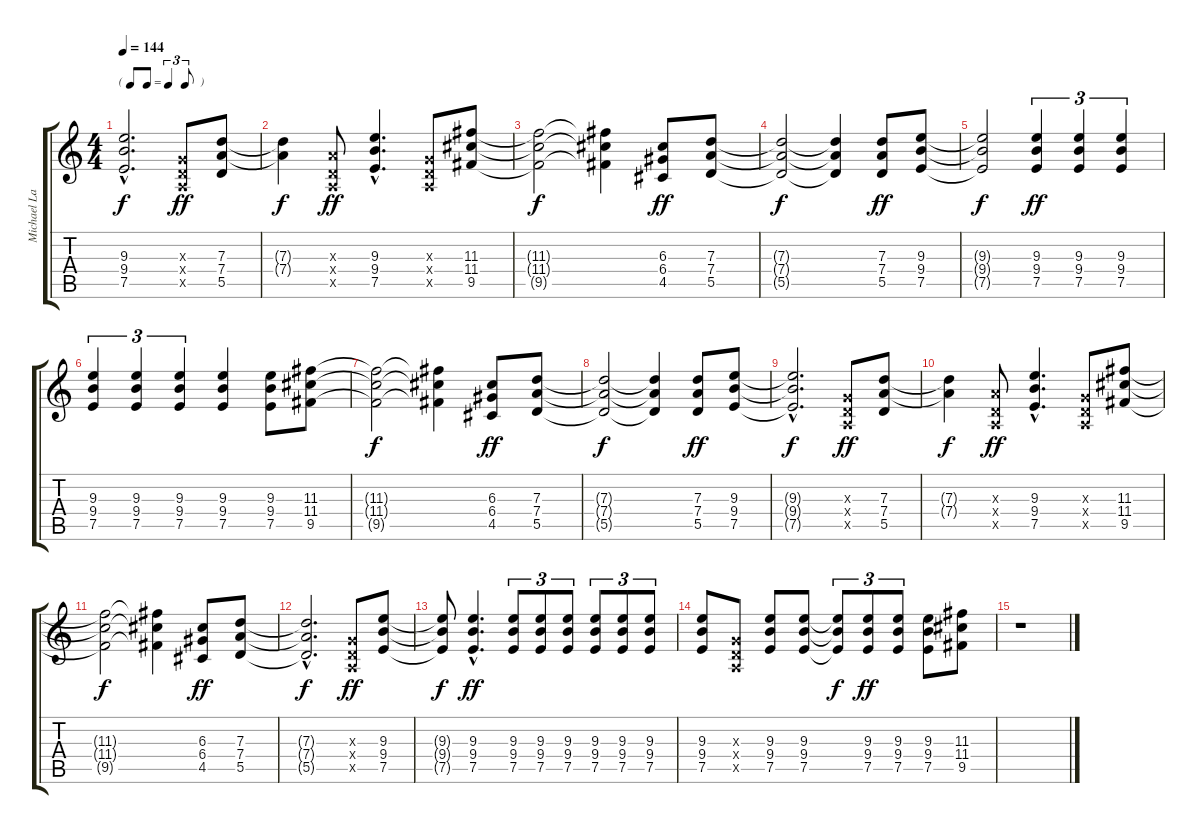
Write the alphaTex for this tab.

\track ("Michael Lardie (disto)" "Michael La") {instrument distortionguitar}
\staff {score tabs}
\tuning (E4 B3 G3 D3 A2 E2) {hide}
\ts (4 4)
\tf triplet8th
\tempo 144
\clef g2
\ks c
(9.3{hac t} 9.4{hac t} 7.5{hac t}).2{d dy f} (0.3{x} 0.4{x} 0.5{x}).8{dy ff} (7.3 7.4 5.5).8 |
(7.3{t} 7.4{t}).4{dy f} (2.3{x} 0.4{x} 0.5{x}).8{dy ff} (9.3{hac} 9.4{hac} 7.5{hac}).4{d} (0.3{x} 0.4{x} 0.5{x}).8 (11.3 11.4 9.5).8 |
(11.3{t} 11.4{t} 9.5{t}).2{dy f} (11.3{t} 11.4{t} 9.5{t}).4 (6.3 6.4 4.5).8{dy ff} (7.3 7.4 5.5).8 |
(7.3{t} 7.4{t} 5.5{t}).2{dy f} (7.3{t} 7.4{t} 5.5{t}).4 (7.3 7.4 5.5).8{dy ff} (9.3 9.4 7.5).8 |
(9.3{t} 9.4{t} 7.5{t}).2{dy f} (9.3 9.4 7.5).4{tu (3 2) dy ff} (9.3 9.4 7.5).4{tu (3 2)} (9.3 9.4 7.5).4{tu (3 2)} |
(9.3 9.4 7.5).4{tu (3 2)} (9.3 9.4 7.5).4{tu (3 2)} (9.3 9.4 7.5).4{tu (3 2)} (9.3 9.4 7.5).4 (9.3 9.4 7.5).8 (11.3 11.4 9.5).8 |
(11.3{t} 11.4{t} 9.5{t}).2{dy f} (11.3{t} 11.4{t} 9.5{t}).4 (6.3 6.4 4.5).8{dy ff} (7.3 7.4 5.5).8 |
(7.3{t} 7.4{t} 5.5{t}).2{dy f} (7.3{t} 7.4{t} 5.5{t}).4 (7.3 7.4 5.5).8{dy ff} (9.3 9.4 7.5).8 |
(9.3{hac t} 9.4{hac t} 7.5{hac t}).2{d dy f volume 14} (0.3{x} 0.4{x} 0.5{x}).8{dy ff} (7.3 7.4 5.5).8 |
(7.3{t} 7.4{t}).4{dy f volume 12} (2.3{x} 0.4{x} 0.5{x}).8{dy ff} (9.3{hac} 9.4{hac} 7.5{hac}).4{d} (0.3{x} 0.4{x} 0.5{x}).8 (11.3 11.4 9.5).8 |
(11.3{t} 11.4{t} 9.5{t}).2{dy f volume 9} (11.3{t} 11.4{t} 9.5{t}).4 (6.3 6.4 4.5).8{dy ff} (7.3 7.4 5.5).8 |
(7.3{hac t} 7.4{hac t} 5.5{hac t}).2{d dy f volume 7} (0.3{x} 0.4{x} 0.5{x}).8{dy ff} (9.3 9.4 7.5).8 |
(9.3{t} 9.4{t} 7.5{t}).8{dy f volume 4} (9.3{hac} 9.4{hac} 7.5{hac}).4{d dy ff} (9.3 9.4 7.5).8{tu (3 2)} (9.3 9.4 7.5).8{tu (3 2)} (9.3 9.4 7.5).8{tu (3 2)} (9.3 9.4 7.5).8{tu (3 2)} (9.3 9.4 7.5).8{tu (3 2)} (9.3 9.4 7.5).8{tu (3 2)} |
(9.3 9.4 7.5).8{volume 2} (0.3{x} 0.4{x} 0.5{x}).8 (9.3 9.4 7.5).8 (9.3 9.4 7.5).8 (9.3{t} 9.4{t} 7.5{t}).8{tu (3 2) dy f} (9.3 9.4 7.5).8{tu (3 2) dy ff} (9.3 9.4 7.5).8{tu (3 2)} (9.3 9.4 7.5).8 (11.3 11.4 9.5).8 |
r.1{volume 0}
